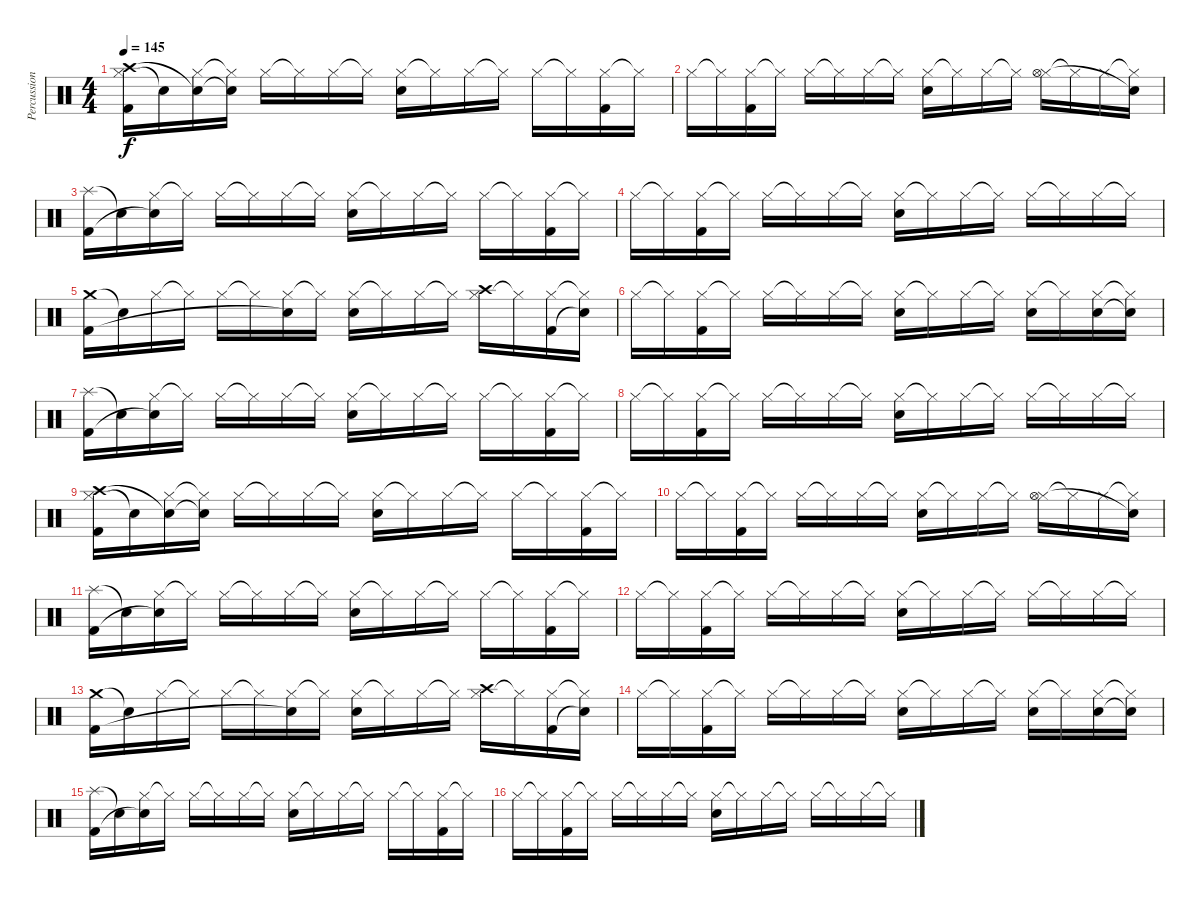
\track ("Percussions" "Percussion") {instrument percussion}
\staff {score}
\articulation defaults
\ts (4 4)
\tempo 145
\clef neutral
\ks c
("Hi-Hat (closed)" "Crash high (hit)" "Kick (hit) 2").16{dy f} "Snare (hit)"{t}.16 ("Hi-Hat (closed)" "Snare (hit)"{t}).16 ("Hi-Hat (closed)"{t} "Snare (hit)"{t}).16 "Hi-Hat (closed)".16 "Hi-Hat (closed)"{t}.16 "Hi-Hat (closed)".16 "Hi-Hat (closed)"{t}.16 ("Hi-Hat (closed)" "Snare (hit) 2").16 "Hi-Hat (closed)"{t}.16 "Hi-Hat (closed)".16 "Hi-Hat (closed)"{t}.16 "Hi-Hat (closed)".16 "Hi-Hat (closed)"{t}.16 ("Hi-Hat (closed)" "Kick (hit) 2").16 "Hi-Hat (closed)"{t}.16 |
"Hi-Hat (closed)".16 "Hi-Hat (closed)"{t}.16 ("Hi-Hat (closed)" "Kick (hit) 2").16 "Hi-Hat (closed)"{t}.16 "Hi-Hat (closed)".16 "Hi-Hat (closed)"{t}.16 "Hi-Hat (closed)".16 "Hi-Hat (closed)"{t}.16 ("Hi-Hat (closed)" "Snare (hit) 2").16 "Hi-Hat (closed)"{t}.16 "Hi-Hat (closed)".16 "Hi-Hat (closed)"{t}.16 ("Hi-Hat (closed)" "Hi-Hat (open)").16 "Hi-Hat (closed)"{t}.16 "Hi-Hat (closed)".16 ("Hi-Hat (closed)"{t} "Snare (hit)"{t}).16 |
("Splash (hit)" "Kick (hit) 2").16 "Snare (hit)"{t}.16 ("Hi-Hat (closed)" "Snare (hit)"{t}).16 "Hi-Hat (closed)"{t}.16 "Hi-Hat (closed)".16 "Hi-Hat (closed)"{t}.16 "Hi-Hat (closed)".16 "Hi-Hat (closed)"{t}.16 ("Hi-Hat (closed)" "Snare (hit) 2").16 "Hi-Hat (closed)"{t}.16 "Hi-Hat (closed)".16 "Hi-Hat (closed)"{t}.16 "Hi-Hat (closed)".16 "Hi-Hat (closed)"{t}.16 ("Hi-Hat (closed)" "Kick (hit) 2").16 "Hi-Hat (closed)"{t}.16 |
"Hi-Hat (closed)".16 "Hi-Hat (closed)"{t}.16 ("Hi-Hat (closed)" "Kick (hit) 2").16 "Hi-Hat (closed)"{t}.16 "Hi-Hat (closed)".16 "Hi-Hat (closed)"{t}.16 "Hi-Hat (closed)".16 "Hi-Hat (closed)"{t}.16 ("Hi-Hat (closed)" "Snare (hit) 2").16 "Hi-Hat (closed)"{t}.16 "Hi-Hat (closed)".16 "Hi-Hat (closed)"{t}.16 "Hi-Hat (closed)".16 "Hi-Hat (closed)"{t}.16 "Hi-Hat (closed)".16 "Hi-Hat (closed)"{t}.16 |
("Crash medium (hit)" "Kick (hit) 2").16 "Snare (hit)"{t}.16 "Hi-Hat (closed)".16 "Hi-Hat (closed)"{t}.16 "Hi-Hat (closed)".16 "Hi-Hat (closed)"{t}.16 ("Hi-Hat (closed)" "Snare (hit)"{t}).16 "Hi-Hat (closed)"{t}.16 ("Hi-Hat (closed)" "Snare (hit) 2").16 "Hi-Hat (closed)"{t}.16 "Hi-Hat (closed)".16 "Hi-Hat (closed)"{t}.16 ("Hi-Hat (closed)" "Crash high (hit)").16 "Hi-Hat (closed)"{t}.16 ("Hi-Hat (closed)" "Kick (hit) 2").16 ("Hi-Hat (closed)"{t} "Snare (hit)"{t}).16 |
"Hi-Hat (closed)".16 "Hi-Hat (closed)"{t}.16 ("Hi-Hat (closed)" "Kick (hit) 2").16 "Hi-Hat (closed)"{t}.16 "Hi-Hat (closed)".16 "Hi-Hat (closed)"{t}.16 "Hi-Hat (closed)".16 "Hi-Hat (closed)"{t}.16 ("Hi-Hat (closed)" "Snare (hit) 2").16 "Hi-Hat (closed)"{t}.16 "Hi-Hat (closed)".16 "Hi-Hat (closed)"{t}.16 ("Hi-Hat (closed)" "Snare (hit) 2").16 "Hi-Hat (closed)"{t}.16 ("Hi-Hat (closed)" "Snare (hit) 2").16 ("Hi-Hat (closed)"{t} "Snare (hit)"{t}).16 |
("Splash (hit)" "Kick (hit) 2").16 "Snare (hit)"{t}.16 ("Hi-Hat (closed)" "Snare (hit)"{t}).16 "Hi-Hat (closed)"{t}.16 "Hi-Hat (closed)".16 "Hi-Hat (closed)"{t}.16 "Hi-Hat (closed)".16 "Hi-Hat (closed)"{t}.16 ("Hi-Hat (closed)" "Snare (hit) 2").16 "Hi-Hat (closed)"{t}.16 "Hi-Hat (closed)".16 "Hi-Hat (closed)"{t}.16 "Hi-Hat (closed)".16 "Hi-Hat (closed)"{t}.16 ("Hi-Hat (closed)" "Kick (hit) 2").16 "Hi-Hat (closed)"{t}.16 |
"Hi-Hat (closed)".16 "Hi-Hat (closed)"{t}.16 ("Hi-Hat (closed)" "Kick (hit) 2").16 "Hi-Hat (closed)"{t}.16 "Hi-Hat (closed)".16 "Hi-Hat (closed)"{t}.16 "Hi-Hat (closed)".16 "Hi-Hat (closed)"{t}.16 ("Hi-Hat (closed)" "Snare (hit) 2").16 "Hi-Hat (closed)"{t}.16 "Hi-Hat (closed)".16 "Hi-Hat (closed)"{t}.16 "Hi-Hat (closed)".16 "Hi-Hat (closed)"{t}.16 "Hi-Hat (closed)".16 "Hi-Hat (closed)"{t}.16 |
("Hi-Hat (closed)" "Crash high (hit)" "Kick (hit) 2").16 "Snare (hit)"{t}.16 ("Hi-Hat (closed)" "Snare (hit)"{t}).16 ("Hi-Hat (closed)"{t} "Snare (hit)"{t}).16 "Hi-Hat (closed)".16 "Hi-Hat (closed)"{t}.16 "Hi-Hat (closed)".16 "Hi-Hat (closed)"{t}.16 ("Hi-Hat (closed)" "Snare (hit) 2").16 "Hi-Hat (closed)"{t}.16 "Hi-Hat (closed)".16 "Hi-Hat (closed)"{t}.16 "Hi-Hat (closed)".16 "Hi-Hat (closed)"{t}.16 ("Hi-Hat (closed)" "Kick (hit) 2").16 "Hi-Hat (closed)"{t}.16 |
"Hi-Hat (closed)".16 "Hi-Hat (closed)"{t}.16 ("Hi-Hat (closed)" "Kick (hit) 2").16 "Hi-Hat (closed)"{t}.16 "Hi-Hat (closed)".16 "Hi-Hat (closed)"{t}.16 "Hi-Hat (closed)".16 "Hi-Hat (closed)"{t}.16 ("Hi-Hat (closed)" "Snare (hit) 2").16 "Hi-Hat (closed)"{t}.16 "Hi-Hat (closed)".16 "Hi-Hat (closed)"{t}.16 ("Hi-Hat (closed)" "Hi-Hat (open)").16 "Hi-Hat (closed)"{t}.16 "Hi-Hat (closed)".16 ("Hi-Hat (closed)"{t} "Snare (hit)"{t}).16 |
("Splash (hit)" "Kick (hit) 2").16 "Snare (hit)"{t}.16 ("Hi-Hat (closed)" "Snare (hit)"{t}).16 "Hi-Hat (closed)"{t}.16 "Hi-Hat (closed)".16 "Hi-Hat (closed)"{t}.16 "Hi-Hat (closed)".16 "Hi-Hat (closed)"{t}.16 ("Hi-Hat (closed)" "Snare (hit) 2").16 "Hi-Hat (closed)"{t}.16 "Hi-Hat (closed)".16 "Hi-Hat (closed)"{t}.16 "Hi-Hat (closed)".16 "Hi-Hat (closed)"{t}.16 ("Hi-Hat (closed)" "Kick (hit) 2").16 "Hi-Hat (closed)"{t}.16 |
"Hi-Hat (closed)".16 "Hi-Hat (closed)"{t}.16 ("Hi-Hat (closed)" "Kick (hit) 2").16 "Hi-Hat (closed)"{t}.16 "Hi-Hat (closed)".16 "Hi-Hat (closed)"{t}.16 "Hi-Hat (closed)".16 "Hi-Hat (closed)"{t}.16 ("Hi-Hat (closed)" "Snare (hit) 2").16 "Hi-Hat (closed)"{t}.16 "Hi-Hat (closed)".16 "Hi-Hat (closed)"{t}.16 "Hi-Hat (closed)".16 "Hi-Hat (closed)"{t}.16 "Hi-Hat (closed)".16 "Hi-Hat (closed)"{t}.16 |
("Crash medium (hit)" "Kick (hit) 2").16 "Snare (hit)"{t}.16 "Hi-Hat (closed)".16 "Hi-Hat (closed)"{t}.16 "Hi-Hat (closed)".16 "Hi-Hat (closed)"{t}.16 ("Hi-Hat (closed)" "Snare (hit)"{t}).16 "Hi-Hat (closed)"{t}.16 ("Hi-Hat (closed)" "Snare (hit) 2").16 "Hi-Hat (closed)"{t}.16 "Hi-Hat (closed)".16 "Hi-Hat (closed)"{t}.16 ("Hi-Hat (closed)" "Crash high (hit)").16 "Hi-Hat (closed)"{t}.16 ("Hi-Hat (closed)" "Kick (hit) 2").16 ("Hi-Hat (closed)"{t} "Snare (hit)"{t}).16 |
"Hi-Hat (closed)".16 "Hi-Hat (closed)"{t}.16 ("Hi-Hat (closed)" "Kick (hit) 2").16 "Hi-Hat (closed)"{t}.16 "Hi-Hat (closed)".16 "Hi-Hat (closed)"{t}.16 "Hi-Hat (closed)".16 "Hi-Hat (closed)"{t}.16 ("Hi-Hat (closed)" "Snare (hit) 2").16 "Hi-Hat (closed)"{t}.16 "Hi-Hat (closed)".16 "Hi-Hat (closed)"{t}.16 ("Hi-Hat (closed)" "Snare (hit) 2").16 "Hi-Hat (closed)"{t}.16 ("Hi-Hat (closed)" "Snare (hit) 2").16 ("Hi-Hat (closed)"{t} "Snare (hit)"{t}).16 |
("Splash (hit)" "Kick (hit) 2").16 "Snare (hit)"{t}.16 ("Hi-Hat (closed)" "Snare (hit)"{t}).16 "Hi-Hat (closed)"{t}.16 "Hi-Hat (closed)".16 "Hi-Hat (closed)"{t}.16 "Hi-Hat (closed)".16 "Hi-Hat (closed)"{t}.16 ("Hi-Hat (closed)" "Snare (hit) 2").16 "Hi-Hat (closed)"{t}.16 "Hi-Hat (closed)".16 "Hi-Hat (closed)"{t}.16 "Hi-Hat (closed)".16 "Hi-Hat (closed)"{t}.16 ("Hi-Hat (closed)" "Kick (hit) 2").16 "Hi-Hat (closed)"{t}.16 |
"Hi-Hat (closed)".16 "Hi-Hat (closed)"{t}.16 ("Hi-Hat (closed)" "Kick (hit) 2").16 "Hi-Hat (closed)"{t}.16 "Hi-Hat (closed)".16 "Hi-Hat (closed)"{t}.16 "Hi-Hat (closed)".16 "Hi-Hat (closed)"{t}.16 ("Hi-Hat (closed)" "Snare (hit) 2").16 "Hi-Hat (closed)"{t}.16 "Hi-Hat (closed)".16 "Hi-Hat (closed)"{t}.16 "Hi-Hat (closed)".16 "Hi-Hat (closed)"{t}.16 "Hi-Hat (closed)".16 "Hi-Hat (closed)"{t}.16
